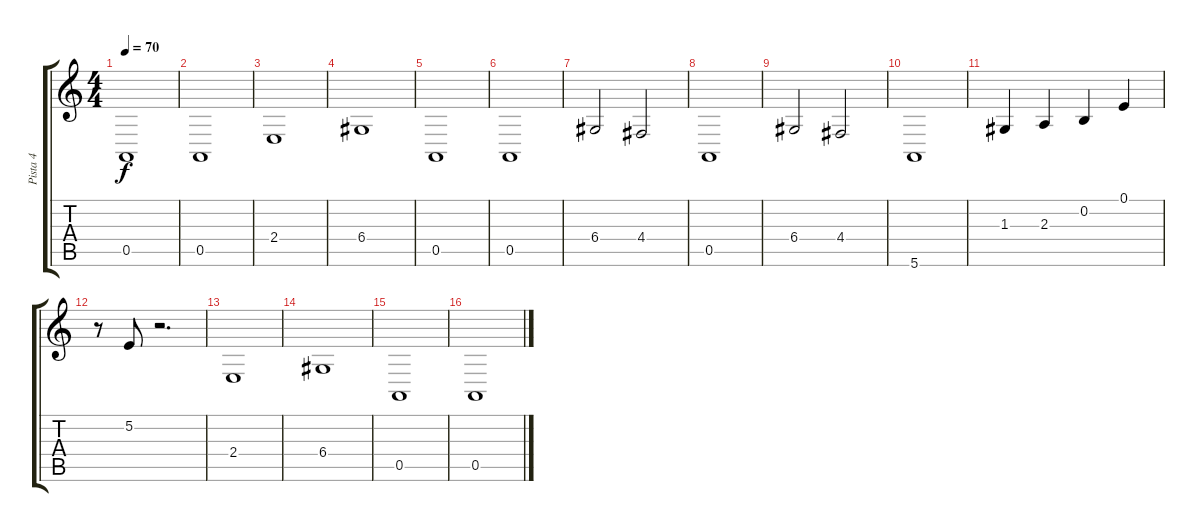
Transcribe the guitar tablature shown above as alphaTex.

\track ("Pista 4" "Pista 4") {instrument tremolostrings}
\staff {score tabs}
\tuning (E4 B3 G3 D3 A2 E2) {hide}
\ts (4 4)
\tempo 70
\clef g2
\ks c
0.5.1{dy f} |
0.5.1 |
2.4.1 |
6.4.1 |
0.5.1 |
0.5.1 |
6.4.2 4.4.2 |
0.5.1 |
6.4.2 4.4.2 |
5.6.1 |
1.3.4 2.3.4 0.2.4 0.1.4 |
r.8 5.2.8 r.2{d} |
2.4.1 |
6.4.1 |
0.5.1 |
0.5.1
